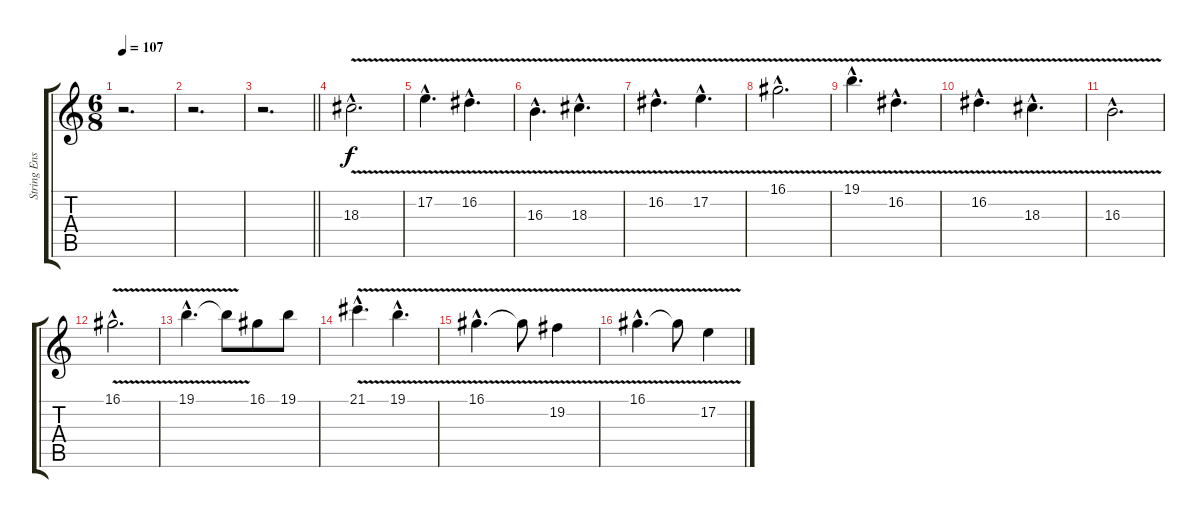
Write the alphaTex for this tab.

\track ("String Ensemble 1" "String Ens") {instrument stringensemble1}
\staff {score tabs}
\tuning (E4 B3 G3 D3 A2 E2) {hide}
\ts (6 8)
\tempo 107
\clef g2
\ks c
r.2{d dy f} |
r.2{d} |
\barLineRight lightlight
r.2{d} |
18.3{v hac}.2{d} |
17.2{v hac}.4{d} 16.2{v hac}.4{d} |
16.3{v hac}.4{d} 18.3{v hac}.4{d} |
16.2{v hac}.4{d} 17.2{v hac}.4{d} |
16.1{v hac}.2{d} |
19.1{v hac}.4{d} 16.2{v hac}.4{d} |
16.2{v hac}.4{d} 18.3{v hac}.4{d} |
16.3{v hac}.2{d} |
16.1{v hac}.2{d} |
19.1{v hac}.4{d} 19.1{t}.8 16.1.8 19.1.8 |
21.1{v hac}.4{d} 19.1{v hac}.4{d} |
16.1{v hac}.4{d} 16.1{t}.8 19.2{v}.4 |
16.1{v hac}.4{d} 16.1{t}.8 17.2{v}.4
